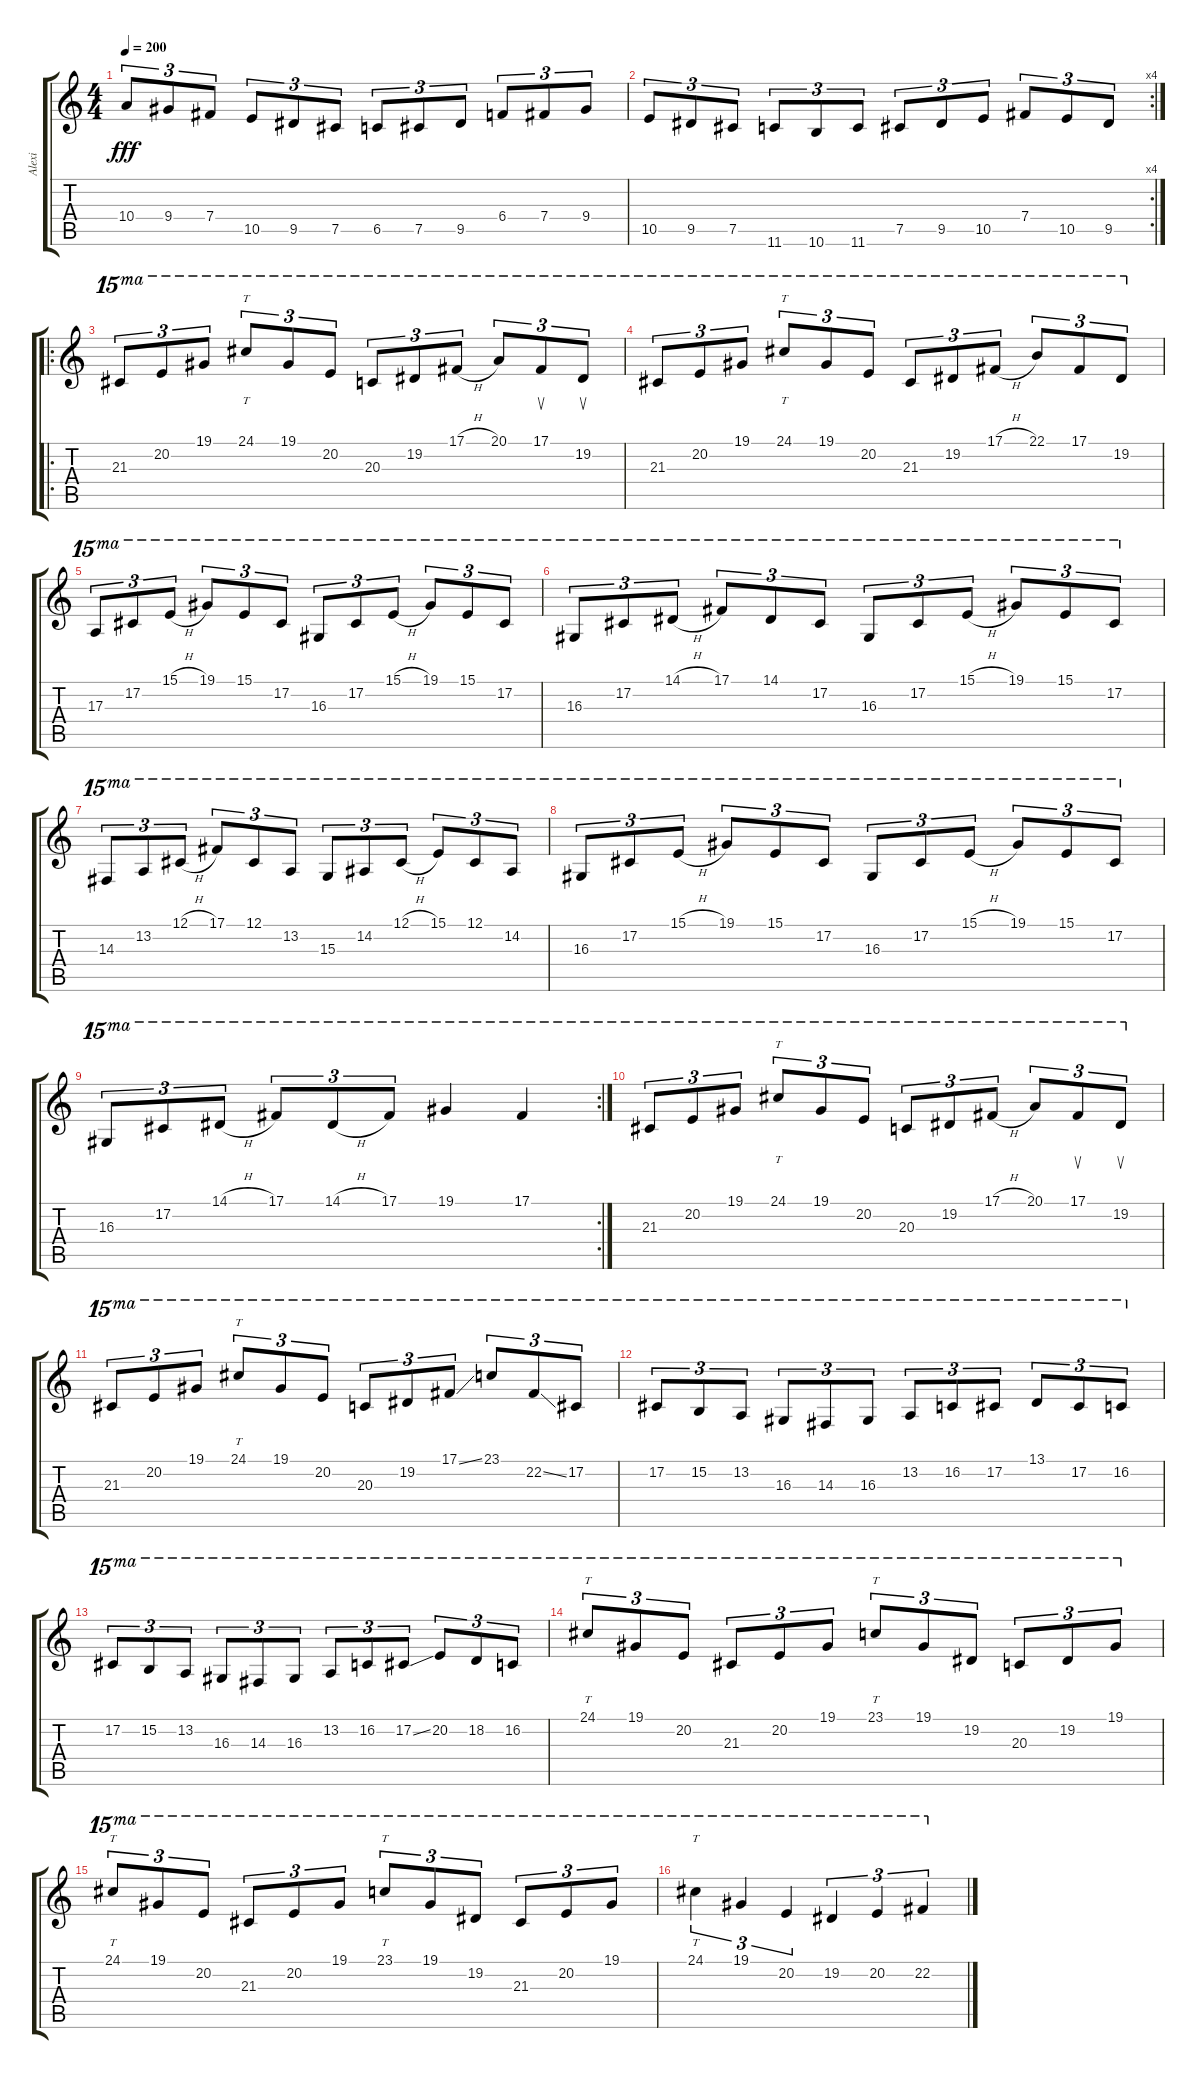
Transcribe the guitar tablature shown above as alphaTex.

\track ("Alexi" "Alexi") {instrument distortionguitar}
\staff {score tabs}
\tuning (Db4 Ab3 E3 B2 Gb2 Db2) {hide}
\ts (4 4)
\tempo 200
\clef g2
\ks c
10.4.8{tu (3 2) dy fff} 9.4.8{tu (3 2)} 7.4.8{tu (3 2)} 10.5.8{tu (3 2)} 9.5.8{tu (3 2)} 7.5.8{tu (3 2)} 6.5.8{tu (3 2)} 7.5.8{tu (3 2)} 9.5.8{tu (3 2)} 6.4.8{tu (3 2)} 7.4.8{tu (3 2)} 9.4.8{tu (3 2)} |
\rc 4
10.5.8{tu (3 2)} 9.5.8{tu (3 2)} 7.5.8{tu (3 2)} 11.6.8{tu (3 2)} 10.6.8{tu (3 2)} 11.6.8{tu (3 2)} 7.5.8{tu (3 2)} 9.5.8{tu (3 2)} 10.5.8{tu (3 2)} 7.4.8{tu (3 2)} 10.5.8{tu (3 2)} 9.5.8{tu (3 2)} |
\ro
21.3.8{tu (3 2) ot 15ma} 20.2.8{tu (3 2) ot 15ma} 19.1.8{tu (3 2) ot 15ma} 24.1.8{tt tu (3 2) ot 15ma} 19.1.8{tu (3 2) ot 15ma} 20.2.8{tu (3 2) ot 15ma} 20.3.8{tu (3 2) ot 15ma} 19.2.8{tu (3 2) ot 15ma} 17.1{h}.8{tu (3 2) ot 15ma} 20.1.8{tu (3 2) ot 15ma} 17.1.8{su tu (3 2) ot 15ma} 19.2.8{su tu (3 2) ot 15ma} |
21.3.8{tu (3 2) ot 15ma} 20.2.8{tu (3 2) ot 15ma} 19.1.8{tu (3 2) ot 15ma} 24.1.8{tt tu (3 2) ot 15ma} 19.1.8{tu (3 2) ot 15ma} 20.2.8{tu (3 2) ot 15ma} 21.3.8{tu (3 2) ot 15ma} 19.2.8{tu (3 2) ot 15ma} 17.1{h}.8{tu (3 2) ot 15ma} 22.1.8{tu (3 2) ot 15ma} 17.1.8{tu (3 2) ot 15ma} 19.2.8{tu (3 2) ot 15ma} |
17.3.8{tu (3 2) ot 15ma} 17.2.8{tu (3 2) ot 15ma} 15.1{h}.8{tu (3 2) ot 15ma} 19.1.8{tu (3 2) ot 15ma} 15.1.8{tu (3 2) ot 15ma} 17.2.8{tu (3 2) ot 15ma} 16.3.8{tu (3 2) ot 15ma} 17.2.8{tu (3 2) ot 15ma} 15.1{h}.8{tu (3 2) ot 15ma} 19.1.8{tu (3 2) ot 15ma} 15.1.8{tu (3 2) ot 15ma} 17.2.8{tu (3 2) ot 15ma} |
16.3.8{tu (3 2) ot 15ma} 17.2.8{tu (3 2) ot 15ma} 14.1{h}.8{tu (3 2) ot 15ma} 17.1.8{tu (3 2) ot 15ma} 14.1.8{tu (3 2) ot 15ma} 17.2.8{tu (3 2) ot 15ma} 16.3.8{tu (3 2) ot 15ma} 17.2.8{tu (3 2) ot 15ma} 15.1{h}.8{tu (3 2) ot 15ma} 19.1.8{tu (3 2) ot 15ma} 15.1.8{tu (3 2) ot 15ma} 17.2.8{tu (3 2) ot 15ma} |
14.3.8{tu (3 2) ot 15ma} 13.2.8{tu (3 2) ot 15ma} 12.1{h}.8{tu (3 2) ot 15ma} 17.1.8{tu (3 2) ot 15ma} 12.1.8{tu (3 2) ot 15ma} 13.2.8{tu (3 2) ot 15ma} 15.3.8{tu (3 2) ot 15ma} 14.2.8{tu (3 2) ot 15ma} 12.1{h}.8{tu (3 2) ot 15ma} 15.1.8{tu (3 2) ot 15ma} 12.1.8{tu (3 2) ot 15ma} 14.2.8{tu (3 2) ot 15ma} |
16.3.8{tu (3 2) ot 15ma} 17.2.8{tu (3 2) ot 15ma} 15.1{h}.8{tu (3 2) ot 15ma} 19.1.8{tu (3 2) ot 15ma} 15.1.8{tu (3 2) ot 15ma} 17.2.8{tu (3 2) ot 15ma} 16.3.8{tu (3 2) ot 15ma} 17.2.8{tu (3 2) ot 15ma} 15.1{h}.8{tu (3 2) ot 15ma} 19.1.8{tu (3 2) ot 15ma} 15.1.8{tu (3 2) ot 15ma} 17.2.8{tu (3 2) ot 15ma} |
\rc 2
16.3.8{tu (3 2) ot 15ma} 17.2.8{tu (3 2) ot 15ma} 14.1{h}.8{tu (3 2) ot 15ma} 17.1.8{tu (3 2) ot 15ma} 14.1{h}.8{tu (3 2) ot 15ma} 17.1.8{tu (3 2) ot 15ma} 19.1.4{ot 15ma} 17.1.4{ot 15ma} |
21.3.8{tu (3 2) ot 15ma} 20.2.8{tu (3 2) ot 15ma} 19.1.8{tu (3 2) ot 15ma} 24.1.8{tt tu (3 2) ot 15ma} 19.1.8{tu (3 2) ot 15ma} 20.2.8{tu (3 2) ot 15ma} 20.3.8{tu (3 2) ot 15ma} 19.2.8{tu (3 2) ot 15ma} 17.1{h}.8{tu (3 2) ot 15ma} 20.1.8{tu (3 2) ot 15ma} 17.1.8{su tu (3 2) ot 15ma} 19.2.8{su tu (3 2) ot 15ma} |
21.3.8{tu (3 2) ot 15ma} 20.2.8{tu (3 2) ot 15ma} 19.1.8{tu (3 2) ot 15ma} 24.1.8{tt tu (3 2) ot 15ma} 19.1.8{tu (3 2) ot 15ma} 20.2.8{tu (3 2) ot 15ma} 20.3.8{tu (3 2) ot 15ma} 19.2.8{tu (3 2) ot 15ma} 17.1{ss}.8{tu (3 2) ot 15ma} 23.1.8{tu (3 2) ot 15ma} 22.2{ss}.8{tu (3 2) ot 15ma} 17.2.8{tu (3 2) ot 15ma} |
17.2.8{tu (3 2) ot 15ma} 15.2.8{tu (3 2) ot 15ma} 13.2.8{tu (3 2) ot 15ma} 16.3.8{tu (3 2) ot 15ma} 14.3.8{tu (3 2) ot 15ma} 16.3.8{tu (3 2) ot 15ma} 13.2.8{tu (3 2) ot 15ma} 16.2.8{tu (3 2) ot 15ma} 17.2.8{tu (3 2) ot 15ma} 13.1.8{tu (3 2) ot 15ma} 17.2.8{tu (3 2) ot 15ma} 16.2.8{tu (3 2) ot 15ma} |
17.2.8{tu (3 2) ot 15ma} 15.2.8{tu (3 2) ot 15ma} 13.2.8{tu (3 2) ot 15ma} 16.3.8{tu (3 2) ot 15ma} 14.3.8{tu (3 2) ot 15ma} 16.3.8{tu (3 2) ot 15ma} 13.2.8{tu (3 2) ot 15ma} 16.2.8{tu (3 2) ot 15ma} 17.2{ss}.8{tu (3 2) ot 15ma} 20.2.8{tu (3 2) ot 15ma} 18.2.8{tu (3 2) ot 15ma} 16.2.8{tu (3 2) ot 15ma} |
24.1.8{tt tu (3 2) ot 15ma} 19.1.8{tu (3 2) ot 15ma} 20.2.8{tu (3 2) ot 15ma} 21.3.8{tu (3 2) ot 15ma} 20.2.8{tu (3 2) ot 15ma} 19.1.8{tu (3 2) ot 15ma} 23.1.8{tt tu (3 2) ot 15ma} 19.1.8{tu (3 2) ot 15ma} 19.2.8{tu (3 2) ot 15ma} 20.3.8{tu (3 2) ot 15ma} 19.2.8{tu (3 2) ot 15ma} 19.1.8{tu (3 2) ot 15ma} |
24.1.8{tt tu (3 2) ot 15ma} 19.1.8{tu (3 2) ot 15ma} 20.2.8{tu (3 2) ot 15ma} 21.3.8{tu (3 2) ot 15ma} 20.2.8{tu (3 2) ot 15ma} 19.1.8{tu (3 2) ot 15ma} 23.1.8{tt tu (3 2) ot 15ma} 19.1.8{tu (3 2) ot 15ma} 19.2.8{tu (3 2) ot 15ma} 21.3.8{tu (3 2) ot 15ma} 20.2.8{tu (3 2) ot 15ma} 19.1.8{tu (3 2) ot 15ma} |
24.1.4{tt tu (3 2) ot 15ma} 19.1.4{tu (3 2) ot 15ma} 20.2.4{tu (3 2) ot 15ma} 19.2.4{tu (3 2) ot 15ma} 20.2.4{tu (3 2) ot 15ma} 22.2.4{tu (3 2) ot 15ma}
